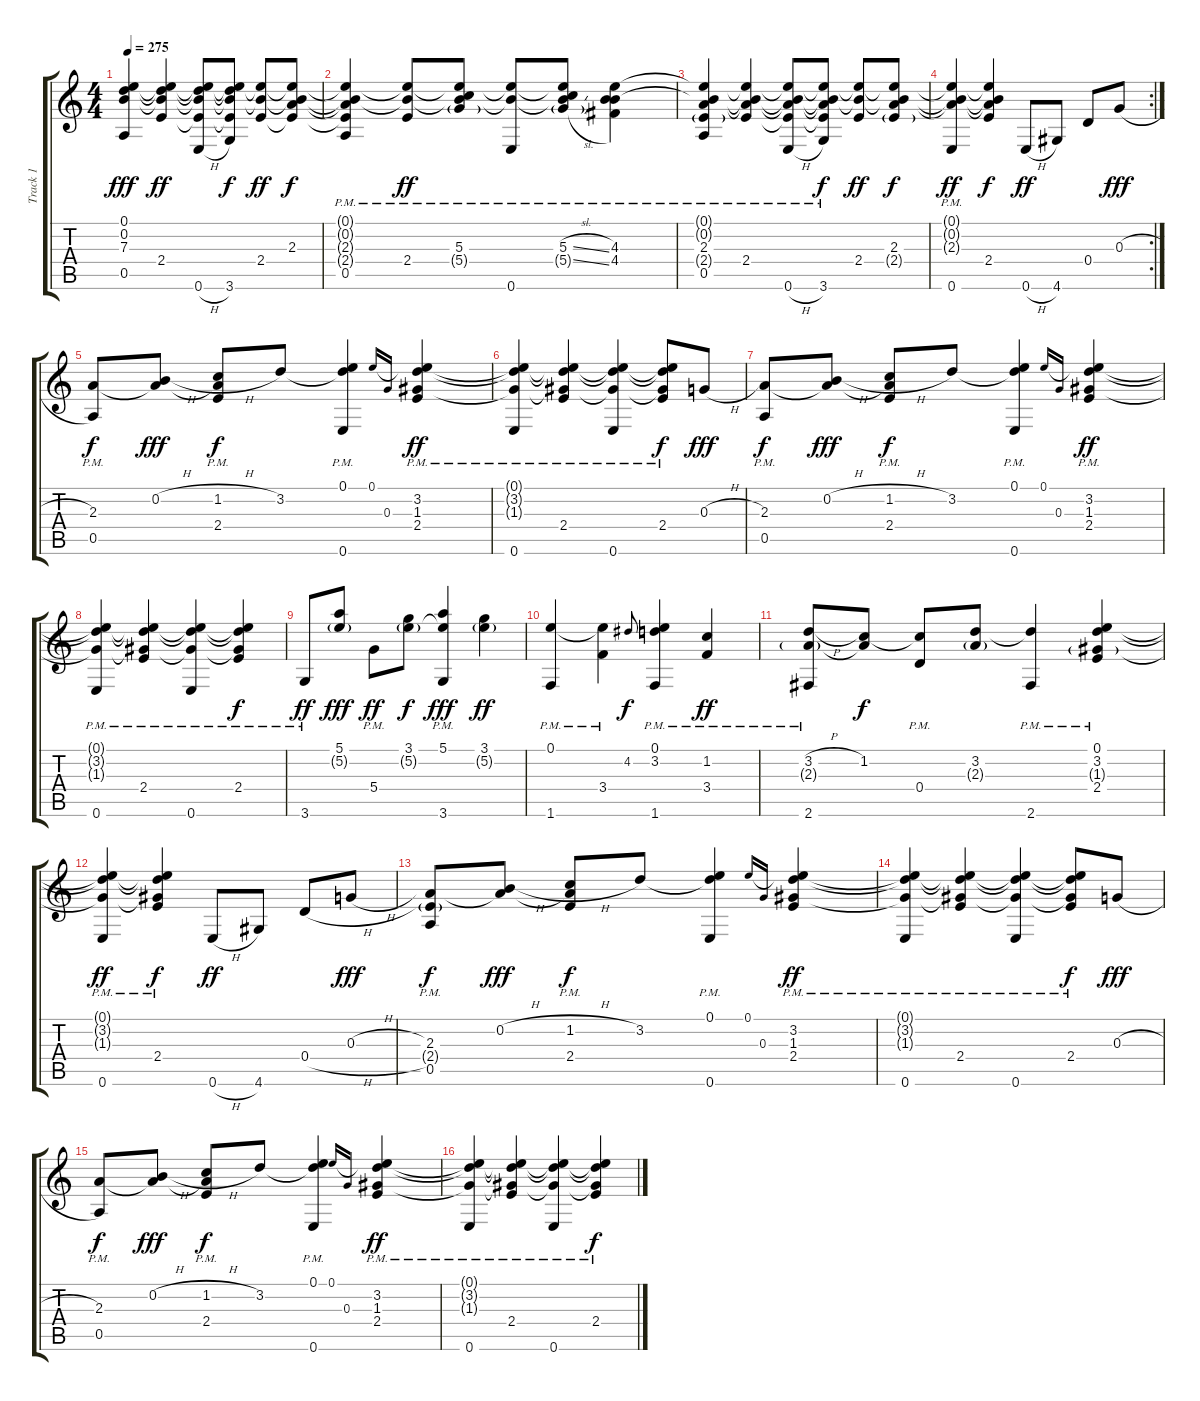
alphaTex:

\track ("Track 1" "Track 1") {instrument acousticguitarsteel}
\staff {score tabs}
\tuning (E4 B3 G3 D3 A2 E2) {hide}
\ts (4 4)
\tempo 275
\clef g2
\ks c
(0.1{t} 0.2{t} 7.3{t} 0.5).4{dy fff} (0.1{t} 0.2{t} 7.3{t} 2.4).4{dy ff} (0.1{t} 0.2{t} 7.3{t} 2.4{t} 0.6{h}).8 (0.1{t} 0.2{t} 7.3{t} 2.4{t} 3.6).8{dy f} (0.1{t} 0.2{t} 2.4).8{dy ff} (0.1{t} 0.2{t} 2.3 2.4{t}).8{dy f} |
(0.1{t} 0.2{t} 2.3{t} 2.4{t} 0.5{pm}).4 (0.1{t} 0.2{t} 2.4{pm}).8{dy ff} (0.1{t} 0.2{t} 5.3 5.4{g pm}).8 (0.1{t} 0.2{t} 0.6{pm}).8 (0.1{t} 0.2{t} 5.3{sl} 5.4{sl g pm}).8 (0.1{t} 0.2{t} 4.3 4.4{pm}).4 |
(0.1{t} 0.2{t} 2.3 2.4{g pm} 0.5{pm}).4 (0.1{t} 0.2{t} 2.3{t} 2.4{pm}).4 (0.1{t} 0.2{t} 2.3{t} 2.4{pm t} 0.6{h}).8 (0.1{t} 0.2{t} 2.3{t} 2.4{pm t} 3.6).8{dy f} (0.1{t} 0.2{t} 2.4).8{dy ff} (0.1{t} 0.2{t} 2.3 2.4{g}).8{dy f} |
\rc 2
(0.1{t} 0.2{t} 2.3{t} 0.6{pm}).4{dy ff} (0.1{t} 0.2{t} 2.3{t} 2.4).4{dy f} 0.6{h}.8{dy ff} 4.6.8 0.4.8 0.3{h}.8{dy fff} |
(2.3 0.5{pm}).8{dy f} (0.2{h} 2.3{t}).8{dy fff} (1.2{h} 2.3{t} 2.4{pm}).8{dy f} 3.2.8 (0.1 3.2{t} 0.6{pm}).4 0.1.16{gr onbeat} 0.3.16{gr onbeat} (0.1{t} 3.2 1.3 2.4{pm}).4{dy ff} |
(0.1{t} 3.2{t} 1.3{t} 0.6{pm}).4 (0.1{t} 3.2{t} 1.3{t} 2.4{pm}).4 (0.1{t} 3.2{t} 1.3{t} 0.6{pm}).4 (0.1{t} 3.2{t} 1.3{t} 2.4{pm}).8{dy f} 0.3{h}.8{dy fff} |
(2.3 0.5{pm}).8{dy f} (0.2{h} 2.3{t}).8{dy fff} (1.2{h} 2.3{t} 2.4{pm}).8{dy f} 3.2.8 (0.1 3.2{t} 0.6{pm}).4 0.1.16{gr onbeat} 0.3.16{gr onbeat} (0.1{t} 3.2 1.3 2.4{pm}).4{dy ff} |
(0.1{t} 3.2{t} 1.3{t} 0.6{pm}).4 (0.1{t} 3.2{t} 1.3{t} 2.4{pm}).4 (0.1{t} 3.2{t} 1.3{t} 0.6{pm}).4 (0.1{t} 3.2{t} 1.3{t} 2.4{pm}).4{dy f} |
3.6{pm}.8{dy ff} (5.1 5.2{g}).8{dy fff} 5.4{pm}.8{dy ff} (3.1 5.2{g}).8{dy f} (5.1 5.2{t} 3.6{pm}).4{dy fff} (3.1 5.2{g}).4{dy ff} |
(0.1 1.6{pm}).4 (0.1{t} 3.4{pm}).4 4.2.8{gr onbeat dy f} (0.1 3.2 1.6{pm}).4 (1.2 3.4{pm}).4{dy ff} |
(3.2{h} 2.3{g} 2.6{pm}).8 (1.2 2.3{t}).8{dy f} (1.2{t} 0.4{pm}).8 (3.2 2.3{g}).8 (3.2{t} 2.6{pm}).4 (0.1 3.2 1.3{g} 2.4{pm}).4 |
(0.1{t} 3.2{t} 1.3{t} 0.6{pm}).4{dy ff} (0.1{t} 3.2{t} 1.3{t} 2.4{pm}).4{dy f} 0.6{h}.8{dy ff} 4.6.8 0.4{h}.8 0.3{h}.8{dy fff} |
(2.3 2.4{g} 0.5{pm}).8{dy f} (0.2{h} 2.3{t}).8{dy fff} (1.2{h} 2.3{t} 2.4{pm}).8{dy f} 3.2.8 (0.1 3.2{t} 0.6{pm}).4 0.1.16{gr onbeat} 0.3.16{gr onbeat} (0.1{t} 3.2 1.3 2.4{pm}).4{dy ff} |
(0.1{t} 3.2{t} 1.3{t} 0.6{pm}).4 (0.1{t} 3.2{t} 1.3{t} 2.4{pm}).4 (0.1{t} 3.2{t} 1.3{t} 0.6{pm}).4 (0.1{t} 3.2{t} 1.3{t} 2.4{pm}).8{dy f} 0.3{h}.8{dy fff} |
(2.3 0.5{pm}).8{dy f} (0.2{h} 2.3{t}).8{dy fff} (1.2{h} 2.3{t} 2.4{pm}).8{dy f} 3.2.8 (0.1 3.2{t} 0.6{pm}).4 0.1.16{gr onbeat} 0.3.16{gr onbeat} (0.1{t} 3.2 1.3 2.4{pm}).4{dy ff} |
(0.1{t} 3.2{t} 1.3{t} 0.6{pm}).4 (0.1{t} 3.2{t} 1.3{t} 2.4{pm}).4 (0.1{t} 3.2{t} 1.3{t} 0.6{pm}).4 (0.1{t} 3.2{t} 1.3{t} 2.4{pm}).4{dy f}
